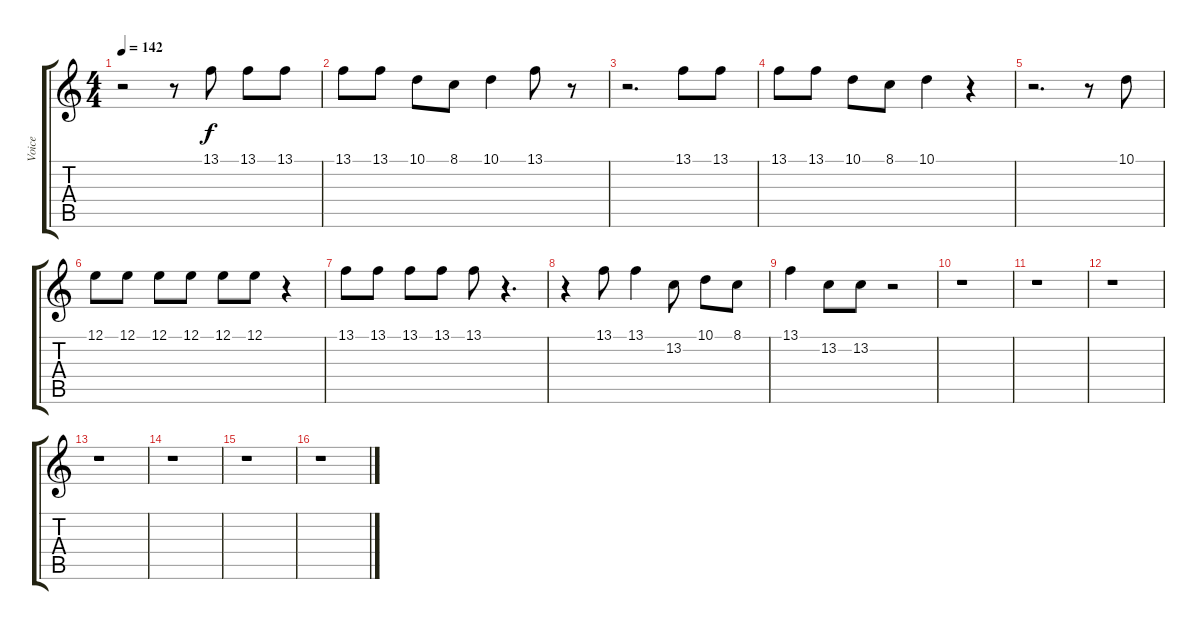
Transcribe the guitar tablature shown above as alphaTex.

\track ("Voice" "Voice") {instrument lead6voice}
\staff {score tabs}
\tuning (E4 B3 G3 D3 A2 E2) {hide}
\ts (4 4)
\tempo 142
\clef g2
\ks c
r.2{dy f} r.8 13.1.8 13.1.8 13.1.8 |
13.1.8 13.1.8 10.1.8 8.1.8 10.1.4 13.1.8 r.8 |
r.2{d} 13.1.8 13.1.8 |
13.1.8 13.1.8 10.1.8 8.1.8 10.1.4 r.4 |
r.2{d} r.8 10.1.8 |
12.1.8 12.1.8 12.1.8 12.1.8 12.1.8 12.1.8 r.4 |
13.1.8 13.1.8 13.1.8 13.1.8 13.1.8 r.4{d} |
r.4 13.1.8 13.1.4 13.2.8 10.1.8 8.1.8 |
13.1.4 13.2.8 13.2.8 r.2 |
r.1 |
r.1 |
r.1 |
r.1 |
r.1 |
r.1 |
r.1
